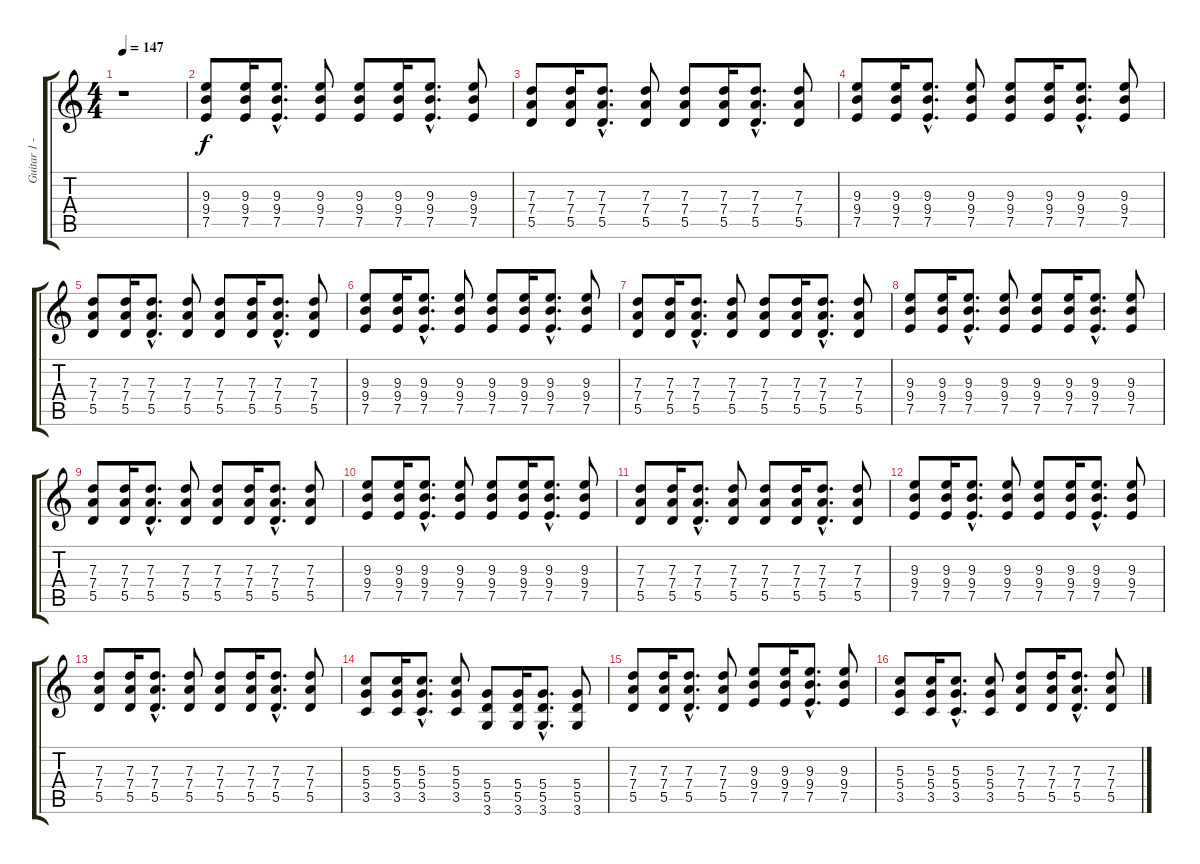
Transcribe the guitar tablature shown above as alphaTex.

\track ("Guitar 1 - Brett Gurewitz" "Guitar 1 -") {instrument distortionguitar}
\staff {score tabs}
\tuning (E4 B3 G3 D3 A2 E2) {hide}
\ts (4 4)
\tempo 147
\clef g2
\ks c
r.1{dy f instrument distortionguitar} |
(9.3 9.4 7.5).8 (9.3 9.4 7.5).16 (9.3{hac} 9.4{hac} 7.5{hac}).8{d} (9.3 9.4 7.5).8 (9.3 9.4 7.5).8 (9.3 9.4 7.5).16 (9.3{hac} 9.4{hac} 7.5{hac}).8{d} (9.3 9.4 7.5).8 |
(7.3 7.4 5.5).8 (7.3 7.4 5.5).16 (7.3{hac} 7.4{hac} 5.5{hac}).8{d} (7.3 7.4 5.5).8 (7.3 7.4 5.5).8 (7.3 7.4 5.5).16 (7.3{hac} 7.4{hac} 5.5{hac}).8{d} (7.3 7.4 5.5).8 |
(9.3 9.4 7.5).8 (9.3 9.4 7.5).16 (9.3{hac} 9.4{hac} 7.5{hac}).8{d} (9.3 9.4 7.5).8 (9.3 9.4 7.5).8 (9.3 9.4 7.5).16 (9.3{hac} 9.4{hac} 7.5{hac}).8{d} (9.3 9.4 7.5).8 |
(7.3 7.4 5.5).8 (7.3 7.4 5.5).16 (7.3{hac} 7.4{hac} 5.5{hac}).8{d} (7.3 7.4 5.5).8 (7.3 7.4 5.5).8 (7.3 7.4 5.5).16 (7.3{hac} 7.4{hac} 5.5{hac}).8{d} (7.3 7.4 5.5).8 |
(9.3 9.4 7.5).8 (9.3 9.4 7.5).16 (9.3{hac} 9.4{hac} 7.5{hac}).8{d} (9.3 9.4 7.5).8 (9.3 9.4 7.5).8 (9.3 9.4 7.5).16 (9.3{hac} 9.4{hac} 7.5{hac}).8{d} (9.3 9.4 7.5).8 |
(7.3 7.4 5.5).8 (7.3 7.4 5.5).16 (7.3{hac} 7.4{hac} 5.5{hac}).8{d} (7.3 7.4 5.5).8 (7.3 7.4 5.5).8 (7.3 7.4 5.5).16 (7.3{hac} 7.4{hac} 5.5{hac}).8{d} (7.3 7.4 5.5).8 |
(9.3 9.4 7.5).8 (9.3 9.4 7.5).16 (9.3{hac} 9.4{hac} 7.5{hac}).8{d} (9.3 9.4 7.5).8 (9.3 9.4 7.5).8 (9.3 9.4 7.5).16 (9.3{hac} 9.4{hac} 7.5{hac}).8{d} (9.3 9.4 7.5).8 |
(7.3 7.4 5.5).8 (7.3 7.4 5.5).16 (7.3{hac} 7.4{hac} 5.5{hac}).8{d} (7.3 7.4 5.5).8 (7.3 7.4 5.5).8 (7.3 7.4 5.5).16 (7.3{hac} 7.4{hac} 5.5{hac}).8{d} (7.3 7.4 5.5).8 |
(9.3 9.4 7.5).8 (9.3 9.4 7.5).16 (9.3{hac} 9.4{hac} 7.5{hac}).8{d} (9.3 9.4 7.5).8 (9.3 9.4 7.5).8 (9.3 9.4 7.5).16 (9.3{hac} 9.4{hac} 7.5{hac}).8{d} (9.3 9.4 7.5).8 |
(7.3 7.4 5.5).8 (7.3 7.4 5.5).16 (7.3{hac} 7.4{hac} 5.5{hac}).8{d} (7.3 7.4 5.5).8 (7.3 7.4 5.5).8 (7.3 7.4 5.5).16 (7.3{hac} 7.4{hac} 5.5{hac}).8{d} (7.3 7.4 5.5).8 |
(9.3 9.4 7.5).8 (9.3 9.4 7.5).16 (9.3{hac} 9.4{hac} 7.5{hac}).8{d} (9.3 9.4 7.5).8 (9.3 9.4 7.5).8 (9.3 9.4 7.5).16 (9.3{hac} 9.4{hac} 7.5{hac}).8{d} (9.3 9.4 7.5).8 |
(7.3 7.4 5.5).8 (7.3 7.4 5.5).16 (7.3{hac} 7.4{hac} 5.5{hac}).8{d} (7.3 7.4 5.5).8 (7.3 7.4 5.5).8 (7.3 7.4 5.5).16 (7.3{hac} 7.4{hac} 5.5{hac}).8{d} (7.3 7.4 5.5).8 |
(5.3 5.4 3.5).8 (5.3 5.4 3.5).16 (5.3{hac} 5.4{hac} 3.5{hac}).8{d} (5.3 5.4 3.5).8 (5.4 5.5 3.6).8 (5.4 5.5 3.6).16 (5.4{hac} 5.5{hac} 3.6{hac}).8{d} (5.4 5.5 3.6).8 |
(7.3 7.4 5.5).8 (7.3 7.4 5.5).16 (7.3{hac} 7.4{hac} 5.5{hac}).8{d} (7.3 7.4 5.5).8 (9.3 9.4 7.5).8 (9.3 9.4 7.5).16 (9.3{hac} 9.4{hac} 7.5{hac}).8{d} (9.3 9.4 7.5).8 |
(5.3 5.4 3.5).8 (5.3 5.4 3.5).16 (5.3{hac} 5.4{hac} 3.5{hac}).8{d} (5.3 5.4 3.5).8 (7.3 7.4 5.5).8 (7.3 7.4 5.5).16 (7.3{hac} 7.4{hac} 5.5{hac}).8{d} (7.3 7.4 5.5).8
